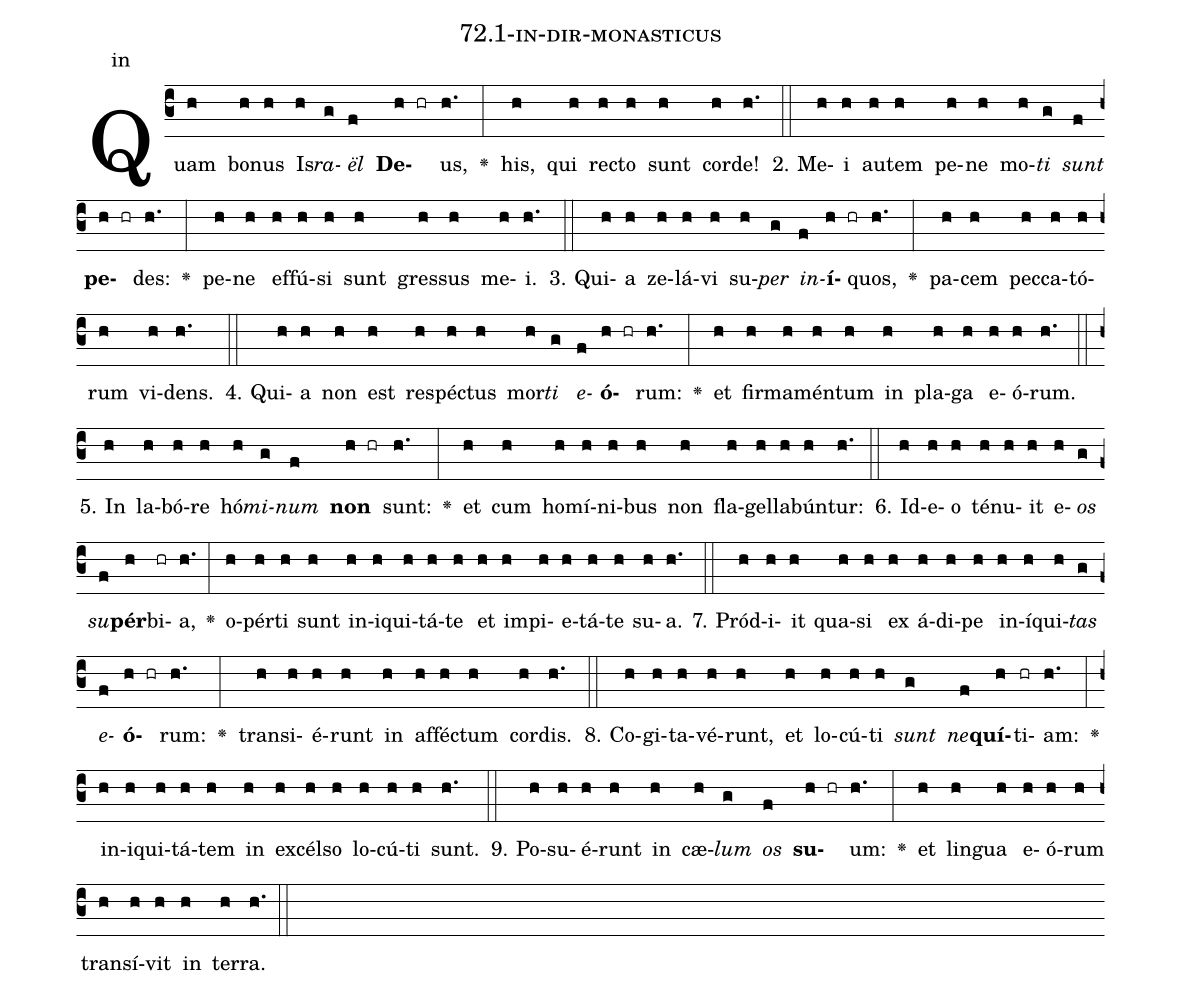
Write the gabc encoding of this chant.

name: 72.1-in-dir-monasticus;
annotation: in;
%%
(c3)Quam(h) bo(h)nus(h) Is(h)<i>ra</i>(g)<i>ël</i>(f) <b>De</b>(h hr)us,(h.) <v>\greheightstar</v>(:) his,(h) qui(h) rec(h)to(h) sunt(h) cor(h)de!(h.) (::)
2. Me(h)i(h) au(h)tem(h) pe(h)ne(h) mo(h)<i>ti</i>(g) <i>sunt</i>(f) <b>pe</b>(h hr)des:(h.) <v>\greheightstar</v>(:) pe(h)ne(h) ef(h)fú(h)si(h) sunt(h) gres(h)sus(h) me(h)i.(h.) (::)
3. Qui(h)a(h) ze(h)lá(h)vi(h) su(h)<i>per</i>(g) <i>in</i>(f)<b>í</b>(h hr)quos,(h.) <v>\greheightstar</v>(:) pa(h)cem(h) pec(h)ca(h)tó(h)rum(h) vi(h)dens.(h.) (::)
4. Qui(h)a(h) non(h) est(h) re(h)spéc(h)tus(h) mor(h)<i>ti</i>(g) <i>e</i>(f)<b>ó</b>(h hr)rum:(h.) <v>\greheightstar</v>(:) et(h) fir(h)ma(h)mén(h)tum(h) in(h) pla(h)ga(h) e(h)ó(h)rum.(h.) (::)
5. In(h) la(h)bó(h)re(h) hó(h)<i>mi</i>(g)<i>num</i>(f) <b>non</b>(h hr) sunt:(h.) <v>\greheightstar</v>(:) et(h) cum(h) ho(h)mí(h)ni(h)bus(h) non(h) fla(h)gel(h)la(h)bún(h)tur:(h.) (::)
6. Id(h)e(h)o(h) té(h)nu(h)it(h) e(h)<i>os</i>(g) <i>su</i>(f)<b>pér</b>(h)bi(hr)a,(h.) <v>\greheightstar</v>(:) o(h)pér(h)ti(h) sunt(h) in(h)i(h)qui(h)tá(h)te(h) et(h) im(h)pi(h)e(h)tá(h)te(h) su(h)a.(h.) (::)
7. Pród(h)i(h)it(h) qua(h)si(h) ex(h) á(h)di(h)pe(h) in(h)í(h)qui(h)<i>tas</i>(g) <i>e</i>(f)<b>ó</b>(h hr)rum:(h.) <v>\greheightstar</v>(:) trans(h)i(h)é(h)runt(h) in(h) af(h)féc(h)tum(h) cor(h)dis.(h.) (::)
8. Co(h)gi(h)ta(h)vé(h)runt,(h) et(h) lo(h)cú(h)ti(h) <i>sunt</i>(g) <i>ne</i>(f)<b>quí</b>(h)ti(hr)am:(h.) <v>\greheightstar</v>(:) in(h)i(h)qui(h)tá(h)tem(h) in(h) ex(h)cél(h)so(h) lo(h)cú(h)ti(h) sunt.(h.) (::)
9. Po(h)su(h)é(h)runt(h) in(h) cæ(h)<i>lum</i>(g) <i>os</i>(f) <b>su</b>(h hr)um:(h.) <v>\greheightstar</v>(:) et(h) lin(h)gua(h) e(h)ó(h)rum(h) trans(h)í(h)vit(h) in(h) ter(h)ra.(h.) (::)
